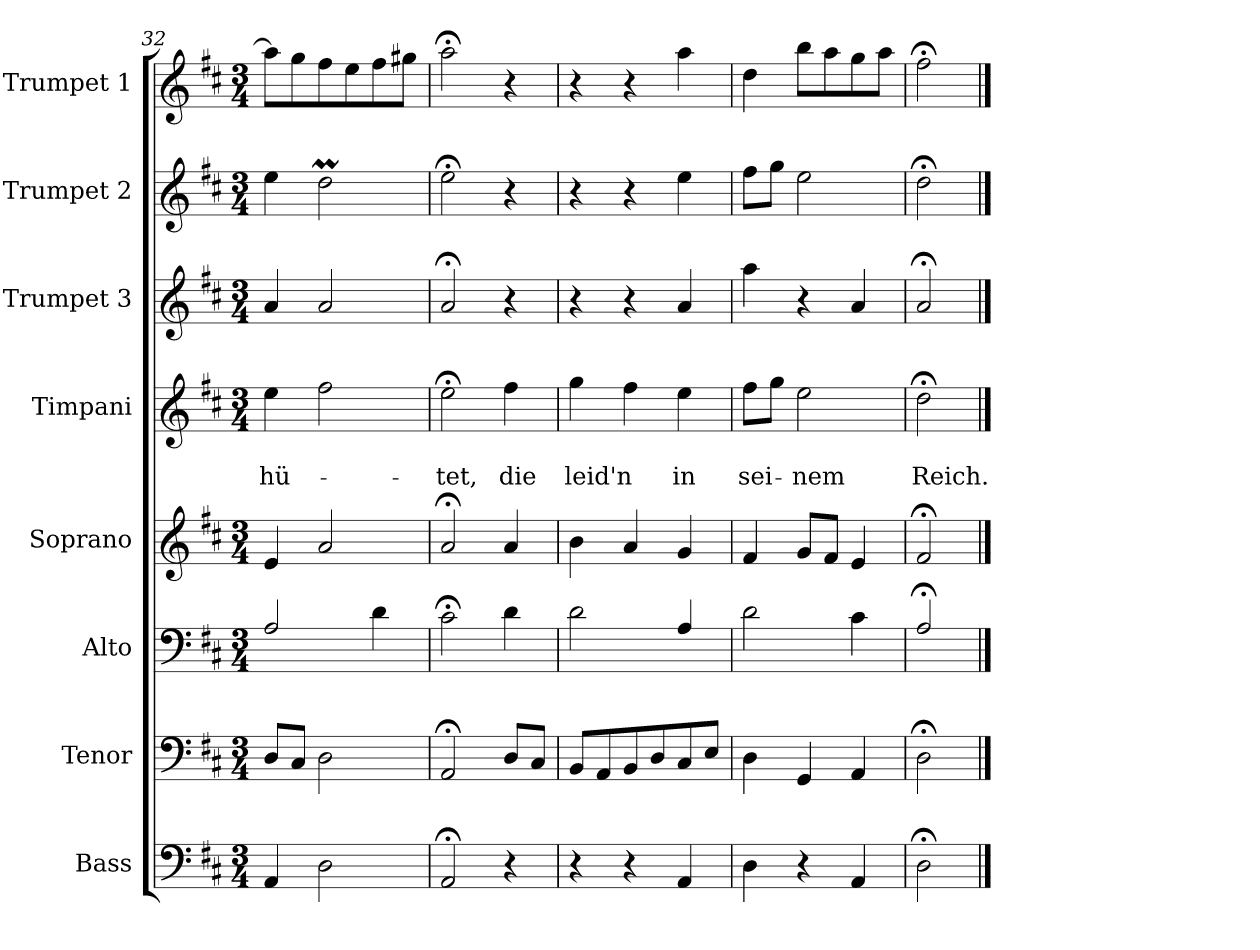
**kern	**kern	**kern	**kern	**kern	**text	**text	**kern	**kern	**kern
*part8	*part7	*part6	*part5	*part4	*part4	*part4	*part3	*part2	*part1
*staff8	*staff7	*staff6	*staff5	*staff4	*staff4	*staff4	*staff3	*staff2	*staff1
*I"Bass	*I"Tenor	*I"Alto	*I"Soprano	*I"Timpani	*	*	*I"Trumpet 3	*I"Trumpet 2	*I"Trumpet 1
*I'B.	*I'T.	*I'A.	*I'S.	*	*	*	*	*	*
*clefF4	*clefF4	*clefF4	*clefG2	*clefG2	*	*	*clefG2	*clefG2	*clefG2
*k[f#c#]	*k[f#c#]	*k[f#c#]	*k[f#c#]	*k[f#c#]	*	*	*k[f#c#]	*k[f#c#]	*k[f#c#]
*D:	*D:	*D:	*D:	*D:	*	*	*D:	*D:	*D:
*M3/4	*M3/4	*M3/4	*M3/4	*M3/4	*	*	*M3/4	*M3/4	*M3/4
=32	=32	=32	=32	=32	=32	=32	=32	=32	=32
4AA/	8D/L	2A/	4e/	4ee\	.	-hü-	4a/	4ee\	8aa\L]
.	8C#/J	.	.	.	.	.	.	.	8gg\
2D\	2D\	.	2a/	2ff#\	.	.	2a/	2ddM\	8ff#\
.	.	.	.	.	.	.	.	.	8ee\
.	.	4d\	.	.	.	.	.	.	8ff#\
.	.	.	.	.	.	.	.	.	8gg#X\J
=33	=33	=33	=33	=33	=33	=33	=33	=33	=33
2AA;</	2AA;</	2c#;<\	2a;</	2ee;<\	.	-tet,	2a;</	2ee;<\	2aa;<\
4r	8D/L	4d\	4a/	4ff#\	.	die	4r	4r	4r
.	8C#/J	.	.	.	.	.	.	.	.
=34	=34	=34	=34	=34	=34	=34	=34	=34	=34
4r	8BB/L	2d\	4b\	4gg\	.	leid'n	4r	4r	4r
.	8AA/	.	.	.	.	.	.	.	.
4r	8BB/	.	4a/	4ff#\	.	.	4r	4r	4r
.	8D/	.	.	.	.	.	.	.	.
4AA/	8C#/	4A/	4g/	4ee\	.	in	4a/	4ee\	4aa\
.	8E/J	.	.	.	.	.	.	.	.
=35	=35	=35	=35	=35	=35	=35	=35	=35	=35
4D\	4D\	2d\	4f#/	8ff#\L	.	sei-	4aa\	8ff#\L	4dd\
.	.	.	.	8gg\J	.	.	.	8gg\J	.
4r	4GG/	.	8g/L	2ee\	.	-nem	4r	2ee\	8bb\L
.	.	.	8f#/J	.	.	.	.	.	8aa\
4AA/	4AA/	4c#\	4e/	.	.	.	4a/	.	8gg\
.	.	.	.	.	.	.	.	.	8aa\J
=36	=36	=36	=36	=36	=36	=36	=36	=36	=36
2D;<\	2D;<\	2A;</	2f#;</	2dd;<\	.	Reich.	2a;</	2dd;<\	2ff#;<\
==	==	==	==	==	==	==	==	==	==
*-	*-	*-	*-	*-	*-	*-	*-	*-	*-
